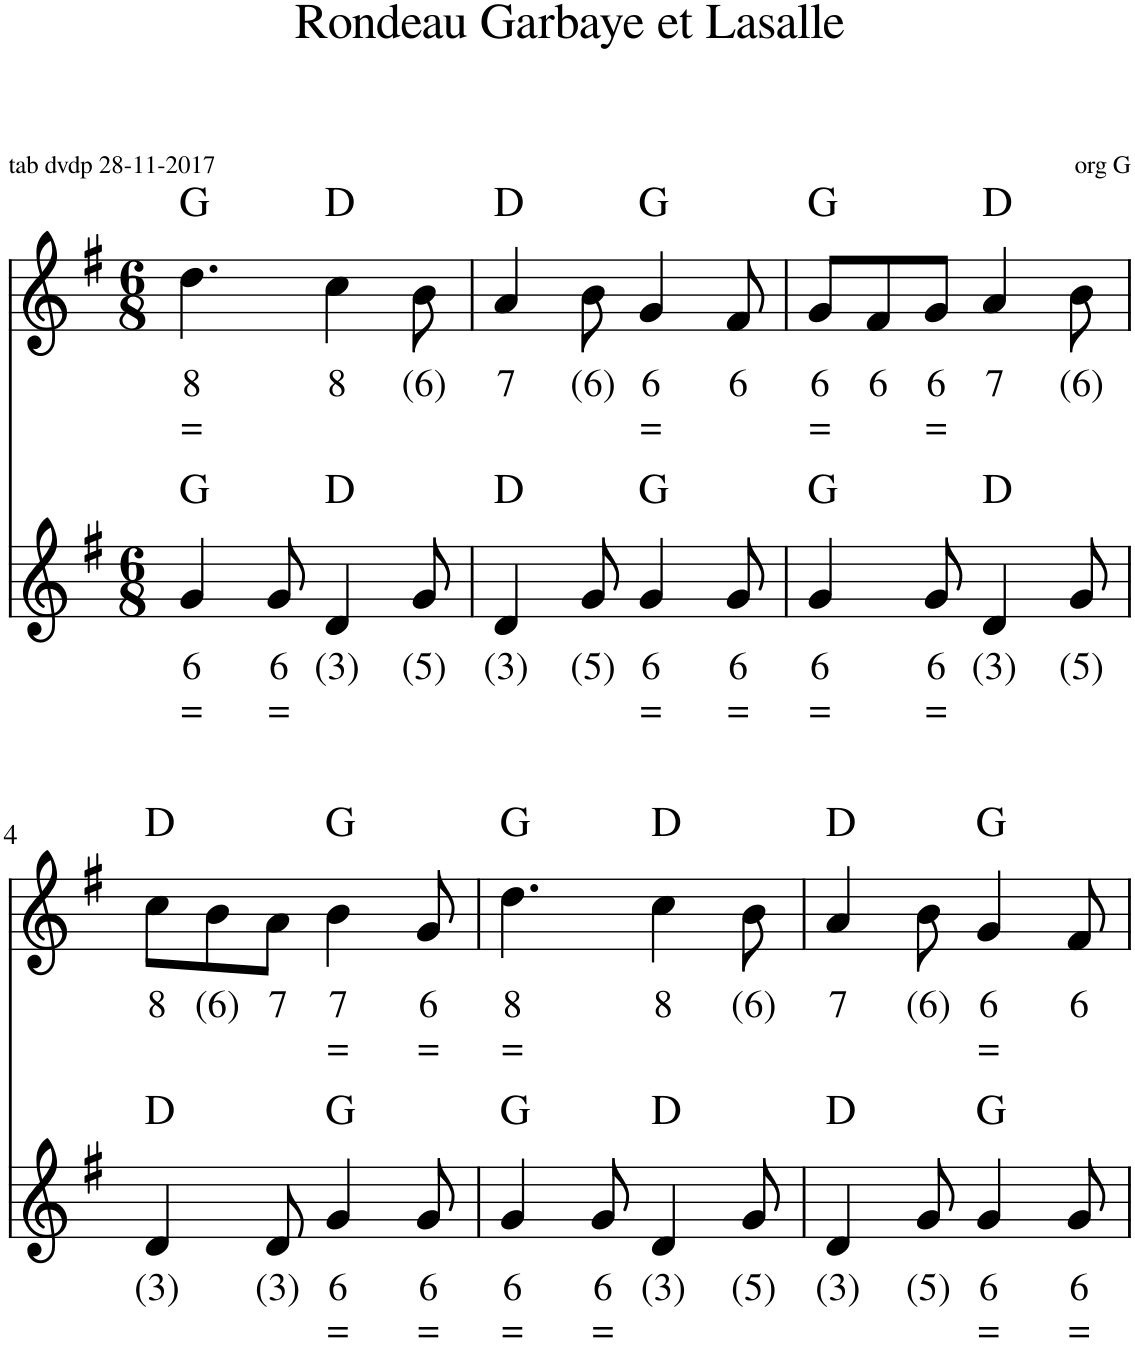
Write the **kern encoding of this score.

**kern	**text	**text	**kern	**text	**text	**harte
*part2	*part2	*part2	*part1	*part1	*part1	*part1
*staff2	*staff2	*staff2	*staff1	*staff1	*staff1	*
*I"Stem	*	*	*I"Stem	*	*	*
*clefG2	*	*	*clefG2	*	*	*
*k[f#]	*	*	*k[f#]	*	*	*
*M6/8	*	*	*M6/8	*	*	*
=1	=1	=1	=1	=1	=1	=1
!	!LO:LY:b	!LO:LY:b	!	!LO:LY:b	!LO:LY:b	!
4g/	6	=	4.dd\	8	=	G:maj
!	!LO:LY:b	!LO:LY:b	!	!	!	!
8g/	6	=	.	.	.	.
!	!LO:LY:b	!	!	!LO:LY:b	!	!
4d/	(3)	.	4cc\	8	.	D:maj
!	!LO:LY:b	!	!	!LO:LY:b	!	!
8g/	(5)	.	8b\	(6)	.	.
=2	=2	=2	=2	=2	=2	=2
!	!LO:LY:b	!	!	!LO:LY:b	!	!
4d/	(3)	.	4a/	7	.	D:maj
!	!LO:LY:b	!	!	!LO:LY:b	!	!
8g/	(5)	.	8b\	(6)	.	.
!	!LO:LY:b	!LO:LY:b	!	!LO:LY:b	!LO:LY:b	!
4g/	6	=	4g/	6	=	G:maj
!	!LO:LY:b	!LO:LY:b	!	!LO:LY:b	!	!
8g/	6	=	8f#/	6	.	.
=3	=3	=3	=3	=3	=3	=3
!	!LO:LY:b	!LO:LY:b	!	!LO:LY:b	!LO:LY:b	!
4g/	6	=	8g/L	6	=	G:maj
!	!	!	!	!LO:LY:b	!	!
.	.	.	8f#/	6	.	.
!	!LO:LY:b	!LO:LY:b	!	!LO:LY:b	!LO:LY:b	!
8g/	6	=	8g/J	6	=	.
!	!LO:LY:b	!	!	!LO:LY:b	!	!
4d/	(3)	.	4a/	7	.	D:maj
!	!LO:LY:b	!	!	!LO:LY:b	!	!
8g/	(5)	.	8b\	(6)	.	.
!!LO:LB:g=z
=4	=4	=4	=4	=4	=4	=4
!	!LO:LY:b	!	!	!LO:LY:b	!	!
4d/	(3)	.	8cc\L	8	.	D:maj
!	!	!	!	!LO:LY:b	!	!
.	.	.	8b\	(6)	.	.
!	!LO:LY:b	!	!	!LO:LY:b	!	!
8d/	(3)	.	8a\J	7	.	.
!	!LO:LY:b	!LO:LY:b	!	!LO:LY:b	!LO:LY:b	!
4g/	6	=	4b\	7	=	G:maj
!	!LO:LY:b	!LO:LY:b	!	!LO:LY:b	!LO:LY:b	!
8g/	6	=	8g/	6	=	.
=5	=5	=5	=5	=5	=5	=5
!	!LO:LY:b	!LO:LY:b	!	!LO:LY:b	!LO:LY:b	!
4g/	6	=	4.dd\	8	=	G:maj
!	!LO:LY:b	!LO:LY:b	!	!	!	!
8g/	6	=	.	.	.	.
!	!LO:LY:b	!	!	!LO:LY:b	!	!
4d/	(3)	.	4cc\	8	.	D:maj
!	!LO:LY:b	!	!	!LO:LY:b	!	!
8g/	(5)	.	8b\	(6)	.	.
=6	=6	=6	=6	=6	=6	=6
!	!LO:LY:b	!	!	!LO:LY:b	!	!
4d/	(3)	.	4a/	7	.	D:maj
!	!LO:LY:b	!	!	!LO:LY:b	!	!
8g/	(5)	.	8b\	(6)	.	.
!	!LO:LY:b	!LO:LY:b	!	!LO:LY:b	!LO:LY:b	!
4g/	6	=	4g/	6	=	G:maj
!	!LO:LY:b	!LO:LY:b	!	!LO:LY:b	!	!
8g/	6	=	8f#/	6	.	.
=	=	=	=	=	=	=
*-	*-	*-	*-	*-	*-	*-
